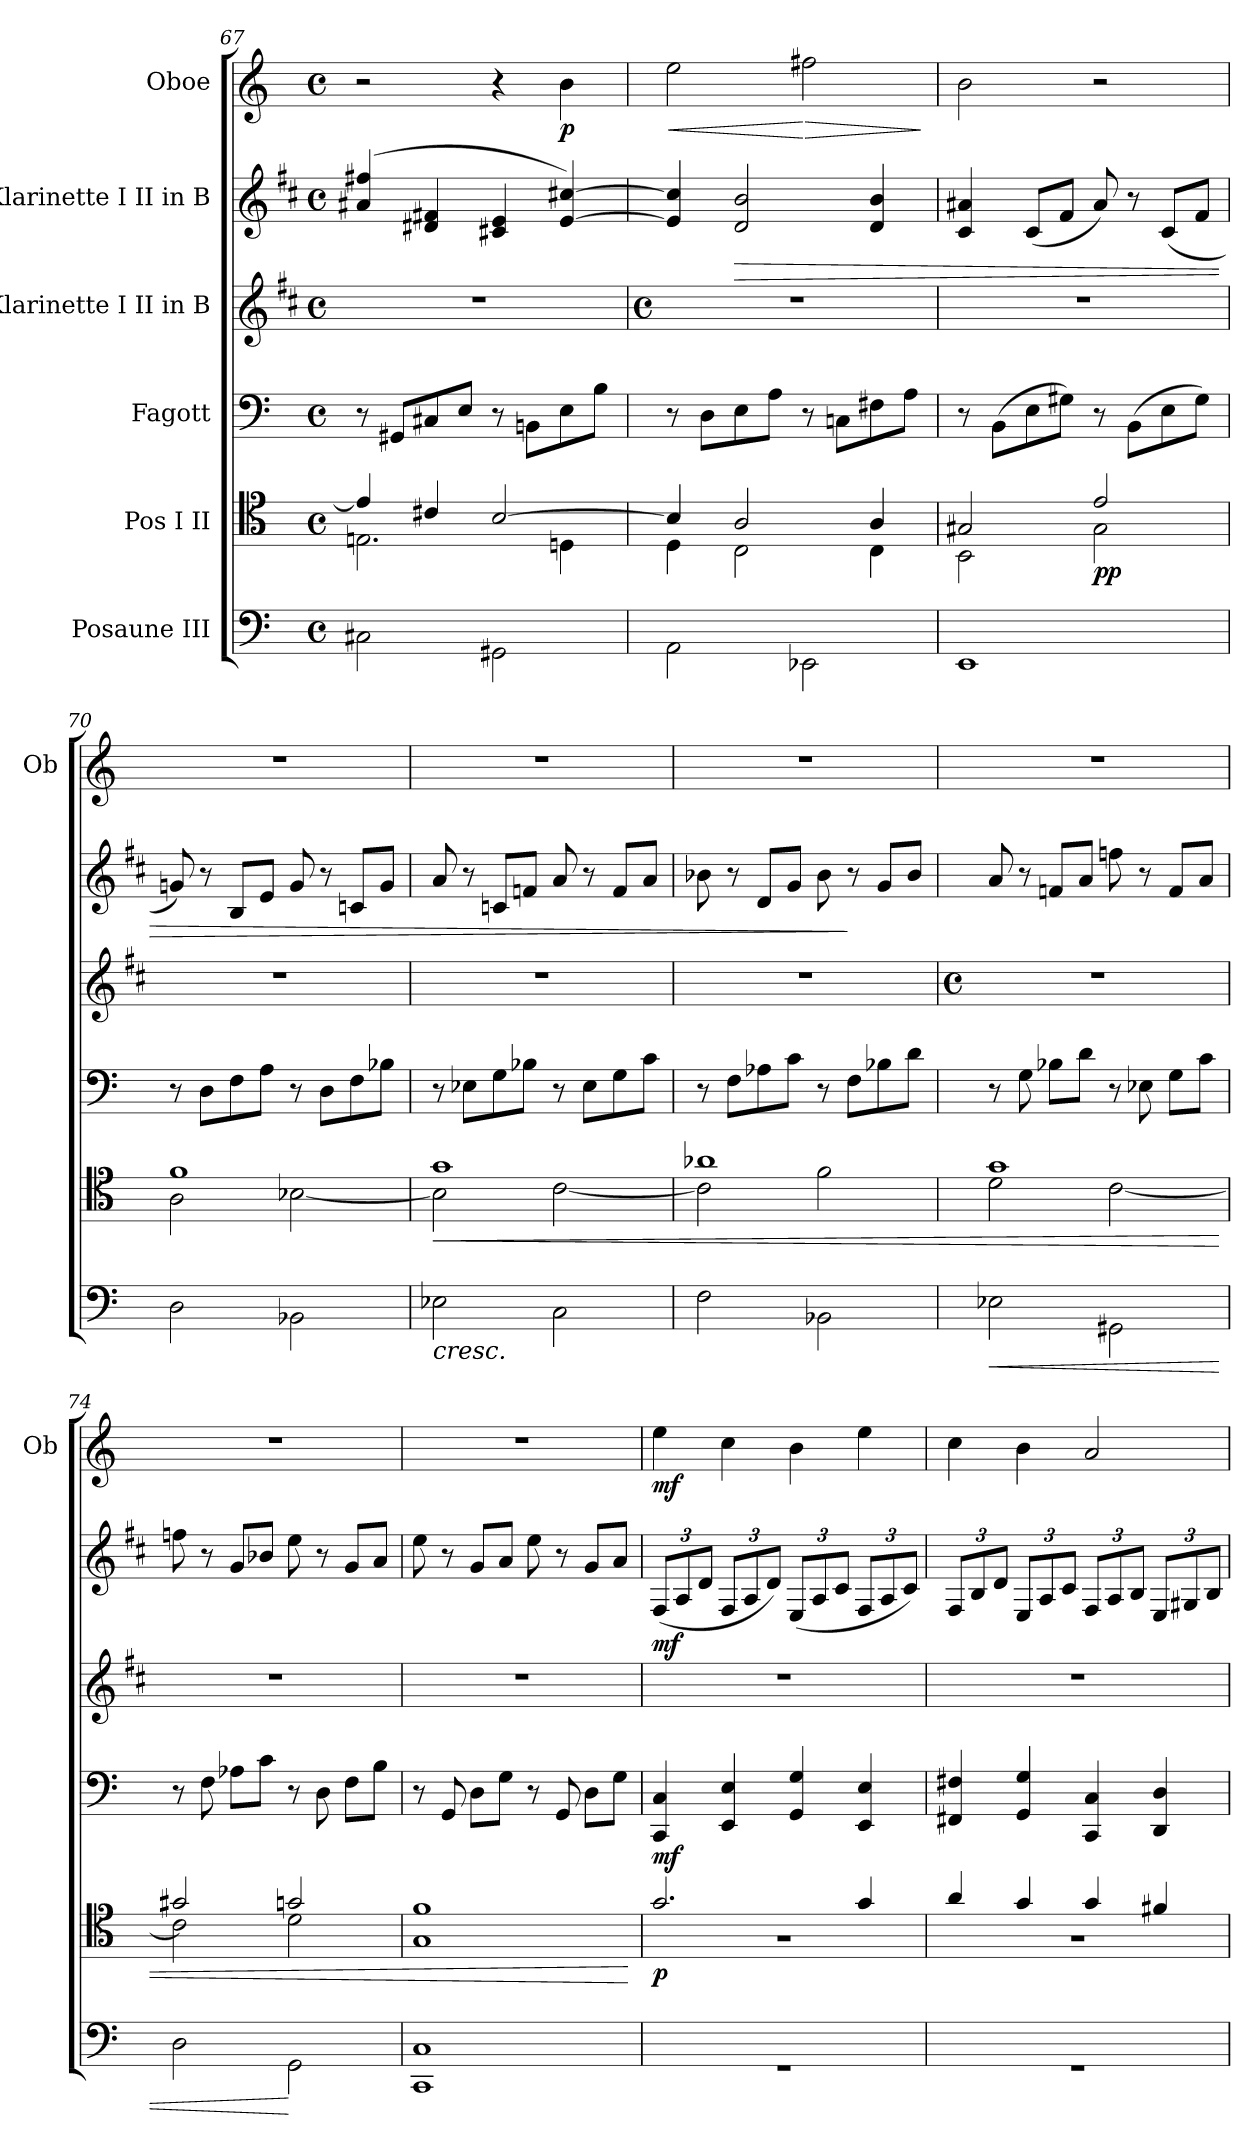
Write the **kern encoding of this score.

**kern	**dynam	**kern	**dynam	**kern	**dynam	**kern	**kern	**dynam	**kern	**dynam
*part6	*part6	*part5	*part5	*part4	*part4	*part3	*part2	*part2	*part1	*part1
*staff6	*staff6	*staff5	*staff5	*staff4	*staff4	*staff3	*staff2	*staff2	*staff1	*staff1
*I"Posaune III	*	*I"Pos I II	*	*I"Fagott	*	*I"Klarinette I II in B	*I"Klarinette I II in B	*	*I"Oboe	*
*	*	*	*	*	*	*	*	*	*I'Ob	*
!!LO:LB:g=z
*clefF4	*	*clefC4	*	*clefF4	*	*clefG2	*clefG2	*	*clefG2	*
*	*	*	*	*	*	*ITrd1c2	*ITrd1c2	*	*	*
*k[]	*	*k[]	*	*k[]	*	*k[]	*k[]	*	*k[]	*
*C:	*	*C:	*	*C:	*	*C:	*C:	*	*C:	*
*M4/4	*	*M4/4	*	*M4/4	*	*M4/4	*M4/4	*	*M4/4	*
*met(c)	*	*met(c)	*	*met(c)	*	*met(c)	*met(c)	*	*met(c)	*
=67	=67	=67	=67	=67	=67	=67	=67	=67	=67	=67
*^	*	*^	*	*	*	*	*^	*	*	*
1ryy	2C#X\	.	4e-/]	2.Eni\	.	8r	.	1r	(>4g#X/ 4een/	1ryy	.	2r	.
.	.	.	.	.	.	8GG#X/L	.	.	.	.	.	.	.
.	.	.	4c#X/	.	.	8C#X/	.	.	4c#X/ 4en/	.	.	.	.
.	.	.	.	.	.	8E/J	.	.	.	.	.	.	.
.	2GG#X\	.	[2B/	.	.	8r	.	.	4Bn/ 4d/	.	.	4r	.
.	.	.	.	.	.	8BBni\L	.	.	.	.	.	.	.
!	!	!	!	!	!	!	!	!	!	!	!	!	!LO:DY:b
.	.	.	.	4Dni\	.	8E\	.	.	[4d/ [4bn/)	.	.	4b\	p
.	.	.	.	.	.	8B\J	.	.	.	.	.	.	.
*	*	*	*	*	*	*	*	*	*v	*v	*	*	*
!!LO:PB:g=z
=68	=68	=68	=68	=68	=68	=68	=68	=68	=68	=68	=68	=68
*	*	*	*	*	*	*	*	*M4/4	*	*	*	*
*	*	*	*	*	*	*	*	*met(c)	*	*	*	*
!	!	!	!	!	!	!	!	!	!	!	!	!LO:HP:b
1ryy	2AA\	.	4B/]	4D\	.	8r	.	1r	4d/] 4b/]	.	2ee\	<
.	.	.	.	.	.	8D\L	.	.	.	.	.	.
!	!	!	!	!	!	!	!	!	!	!LO:HP:b	!	!
.	.	.	2A/	2C\	.	8E\	.	.	2c/ 2a/	>	.	.
.	.	.	.	.	.	8A\J	.	.	.	.	.	.
!	!	!	!	!	!	!	!	!	!	!	!	!LO:HP:n=1:b
.	2EE-X\	.	.	.	.	8r	.	.	.	.	2ff#X\	[ >
.	.	.	.	.	.	8Cni\L	.	.	.	.	.	.
.	.	.	4A/	4C\	.	8F#X\	.	.	4c/ 4a/	.	.	.
.	.	.	.	.	.	8A\J	.	.	.	.	.	.
*v	*v	*	*	*	*	*	*	*	*	*	*	*
*	*	*v	*v	*	*	*	*	*	*	*	*
.	.	.	.	.	.	.	.	.	.	]
=69	=69	=69	=69	=69	=69	=69	=69	=69	=69	=69
*^	*	*^	*	*	*	*	*	*	*	*
1ryy	1EE	.	2G#X/	2BB\	.	8r	.	1r	4B/ 4g#X/	.	2b\	.
.	.	.	.	.	.	(>8BB\L	.	.	.	.	.	.
.	.	.	.	.	.	8E\	.	.	(<8B/L	.	.	.
.	.	.	.	.	.	8G#X\J)	.	.	8e/J	.	.	.
!	!	!	!	!	!LO:DY:b	!	!	!	!	!	!	!
.	.	.	2e/	2G#\	pp	8r	.	.	8g#/)	.	2r	.
.	.	.	.	.	.	(>8BB\L	.	.	8r	.	.	.
.	.	.	.	.	.	8E\	.	.	(<8B/L	.	.	.
.	.	.	.	.	.	8G#\J)	.	.	8e/J	.	.	.
=70	=70	=70	=70	=70	=70	=70	=70	=70	=70	=70	=70	=70
1ryy	2D\	.	1f	2A\	.	8r	.	1r	8fn/)	.	1r	.
.	.	.	.	.	.	8D\L	.	.	8r	.	.	.
.	.	.	.	.	.	8F\	.	.	8A/L	.	.	.
.	.	.	.	.	.	8A\J	.	.	8d/J	.	.	.
.	2BB-X\	.	.	[2B-X\	.	8r	.	.	8f/	.	.	.
.	.	.	.	.	.	8D\L	.	.	8r	.	.	.
.	.	.	.	.	.	8F\	.	.	8B-X/L	.	.	.
.	.	.	.	.	.	8B-X\J	.	.	8f/J	.	.	.
=71	=71	=71	=71	=71	=71	=71	=71	=71	=71	=71	=71	=71
!	!	!LO:HP:b	!	!	!LO:HP:b	!	!	!	!	!	!	!
1ryy	2E-X\	<	1g	2B-\]	<	8r	.	1r	8g/	.	1r	.
.	.	.	.	.	.	8E-X\L	.	.	8r	.	.	.
.	.	.	.	.	.	8G\	.	.	8B-X/L	.	.	.
.	.	.	.	.	.	8B-X\J	.	.	8e-X/J	.	.	.
.	2C\	.	.	[2c\	.	8r	.	.	8g/	.	.	.
.	.	.	.	.	.	8E-\L	.	.	8r	.	.	.
.	.	.	.	.	.	8G\	.	.	8e-/L	.	.	.
.	.	.	.	.	.	8c\J	.	.	8g/J	.	.	.
!!LO:LB:g=z
=72	=72	=72	=72	=72	=72	=72	=72	=72	=72	=72	=72	=72
1ryy	2F\	.	1a-X	2c\]	.	8r	.	1r	8a-X\	.	1r	.
.	.	.	.	.	.	8F\L	.	.	8r	.	.	.
.	.	.	.	.	.	8A-X\	.	.	8c/L	.	.	.
.	.	.	.	.	.	8c\J	.	.	8f/J	.	.	.
.	2BB-X\	.	.	2f\	.	8r	.	.	8a-\	.	.	.
.	.	.	.	.	.	8F\L	.	.	8r	]	.	.
.	.	.	.	.	.	8B-X\	.	.	8f/L	.	.	.
.	.	.	.	.	.	8d\J	.	.	8a-/J	.	.	.
!!LO:PB:g=z
=73	=73	=73	=73	=73	=73	=73	=73	=73	=73	=73	=73	=73
*	*	*	*	*	*	*	*	*M4/4	*	*	*	*
*	*	*	*	*	*	*	*	*met(c)	*	*	*	*
!	!	!LO:HP:b	!	!	!	!	!	!	!	!	!	!
1ryy	2E-X\	<	1g	2d\	.	8r	.	1r	8g/	.	1r	.
.	.	.	.	.	.	8G\	.	.	8r	.	.	.
.	.	.	.	.	.	8B-X\L	.	.	8e-X/L	.	.	.
.	.	.	.	.	.	8d\J	.	.	8g/J	.	.	.
.	2GG#X\	.	.	[2c\	.	8r	.	.	8ee-X\	.	.	.
.	.	.	.	.	.	8E-X\	.	.	8r	.	.	.
.	.	.	.	.	.	8G\L	.	.	8e-/L	.	.	.
.	.	.	.	.	.	8c\J	.	.	8g/J	.	.	.
=74	=74	=74	=74	=74	=74	=74	=74	=74	=74	=74	=74	=74
1ryy	2D\	.	2g#X/	2c\]	.	8r	.	1r	8ee-X\	.	1r	.
.	.	.	.	.	.	8F\	.	.	8r	.	.	.
.	.	.	.	.	.	8A-X\L	.	.	8f/L	.	.	.
.	.	.	.	.	.	8c\J	.	.	8a-X/J	.	.	.
.	2GG\	[	2gn/	2d\	.	8r	.	.	8dd\	.	.	.
.	.	.	.	.	.	8D\	.	.	8r	.	.	.
.	.	.	.	.	.	8F\L	.	.	8f/L	.	.	.
.	.	.	.	.	.	8B\J	.	.	8g/J	.	.	.
=75	=75	=75	=75	=75	=75	=75	=75	=75	=75	=75	=75	=75
1ryy	1CC 1C	.	1f	1G	.	8r	.	1r	8dd\	.	1r	.
.	.	.	.	.	.	8GG/	.	.	8r	.	.	.
.	.	.	.	.	.	8D\L	.	.	8f/L	.	.	.
.	.	.	.	.	.	8G\J	.	.	8g/J	.	.	.
.	.	.	.	.	.	8r	.	.	8dd\	.	.	.
.	.	.	.	.	.	8GG/	.	.	8r	.	.	.
.	.	.	.	.	.	8D\L	.	.	8f/L	.	.	.
.	.	.	.	.	.	8G\J	.	.	8g/J	.	.	.
*v	*v	*	*	*	*	*	*	*	*	*	*	*
*	*	*v	*v	*	*	*	*	*	*	*	*
.	[	.	[	.	.	.	.	.	.	.
=76	=76	=76	=76	=76	=76	=76	=76	=76	=76	=76
*^	*	*^	*	*	*	*	*	*	*	*
*	*	*	*	*	*	*	*	*	*Xbrackettup	*	*	*
!	!	!	!	!	!LO:DY:b	!	!LO:DY:b	!	!	!LO:DY:b	!	!LO:DY:b
1ryy	1r	.	2.g/	1r	p	4CC/ 4C/	mf	1r	(<12E/L	mf	4ee\	mf
.	.	.	.	.	.	.	.	.	12G/	.	.	.
.	.	.	.	.	.	.	.	.	12c/J	.	.	.
.	.	.	.	.	.	4EE/ 4E/	.	.	12E/L	.	4cc\	.
.	.	.	.	.	.	.	.	.	12G/	.	.	.
.	.	.	.	.	.	.	.	.	12c/J)	.	.	.
.	.	.	.	.	.	4GG/ 4G/	.	.	(<12D/L	.	4b\	.
.	.	.	.	.	.	.	.	.	12G/	.	.	.
.	.	.	.	.	.	.	.	.	12B/J	.	.	.
.	.	.	4g/	.	.	4EE/ 4E/	.	.	12E/L	.	4ee\	.
.	.	.	.	.	.	.	.	.	12G/	.	.	.
.	.	.	.	.	.	.	.	.	12B/J)	.	.	.
!!LO:LB:g=z
=77	=77	=77	=77	=77	=77	=77	=77	=77	=77	=77	=77	=77
1ryy	1r	.	4a/	1r	.	4FF#X/ 4F#X/	.	1r	12E/L	.	4cc\	.
.	.	.	.	.	.	.	.	.	12A/	.	.	.
.	.	.	.	.	.	.	.	.	12c/J	.	.	.
.	.	.	4g/	.	.	4GG/ 4G/	.	.	12D/L	.	4b\	.
.	.	.	.	.	.	.	.	.	12G/	.	.	.
.	.	.	.	.	.	.	.	.	12B/J	.	.	.
.	.	.	4g/	.	.	4CC/ 4C/	.	.	12E/L	.	2a/	.
.	.	.	.	.	.	.	.	.	12G/	.	.	.
.	.	.	.	.	.	.	.	.	12A/J	.	.	.
.	.	.	4f#X/	.	.	4DD/ 4D/	.	.	12D/L	.	.	.
.	.	.	.	.	.	.	.	.	12F#X/	.	.	.
.	.	.	.	.	.	.	.	.	12A/J	.	.	.
*v	*v	*	*	*	*	*	*	*	*	*	*	*
*	*	*v	*v	*	*	*	*	*	*	*	*
=	=	=	=	=	=	=	=	=	=	=
*-	*-	*-	*-	*-	*-	*-	*-	*-	*-	*-
